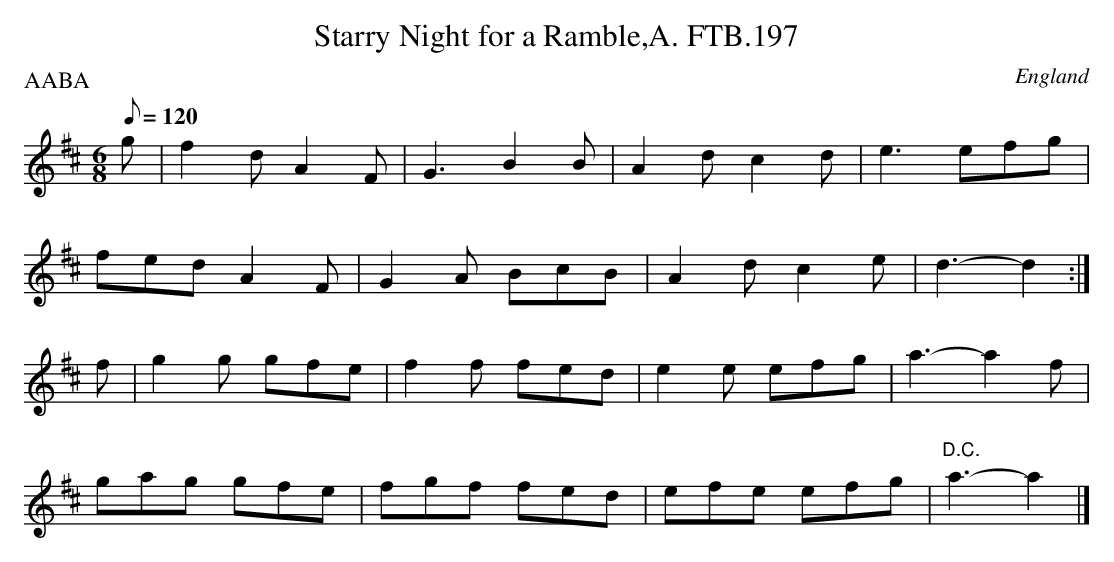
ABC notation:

X:1
T:Starry Night for a Ramble,A. FTB.197
M:6/8
Q:120
O:England
P:AABA
K:D major
g|f2d A2F|G3 B2B|A2d c2d|e3 efg|
fed A2F|G2A BcB|A2d c2e|d3-d2:|
f|g2g gfe|f2f fed|e2e efg|a3-a2f|
gag gfe|fgf fed|efe efg|"D.C."a3-a2|]
